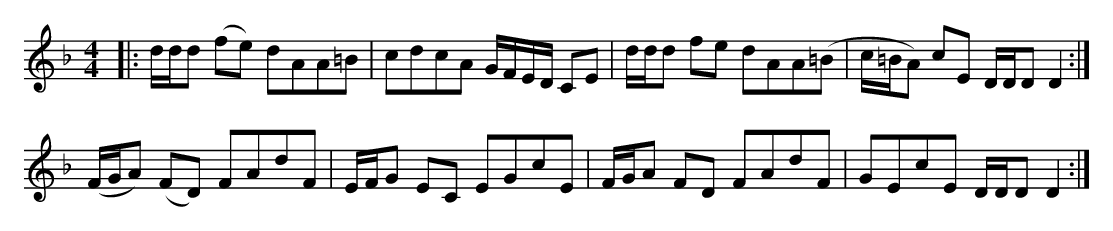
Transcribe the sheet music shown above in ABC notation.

X:1
M:4/4
K:Gdor
|:d/d/d (fe) dAA=B|cdcA G/F/E/D/ CE|d/d/d fe dAA(=B|c/=B/A) cE D/D/D D2:|
(F/G/A) (FD) FAdF|E/F/G EC EGcE|F/G/A FD FAdF|GEcE D/D/D D2:|
